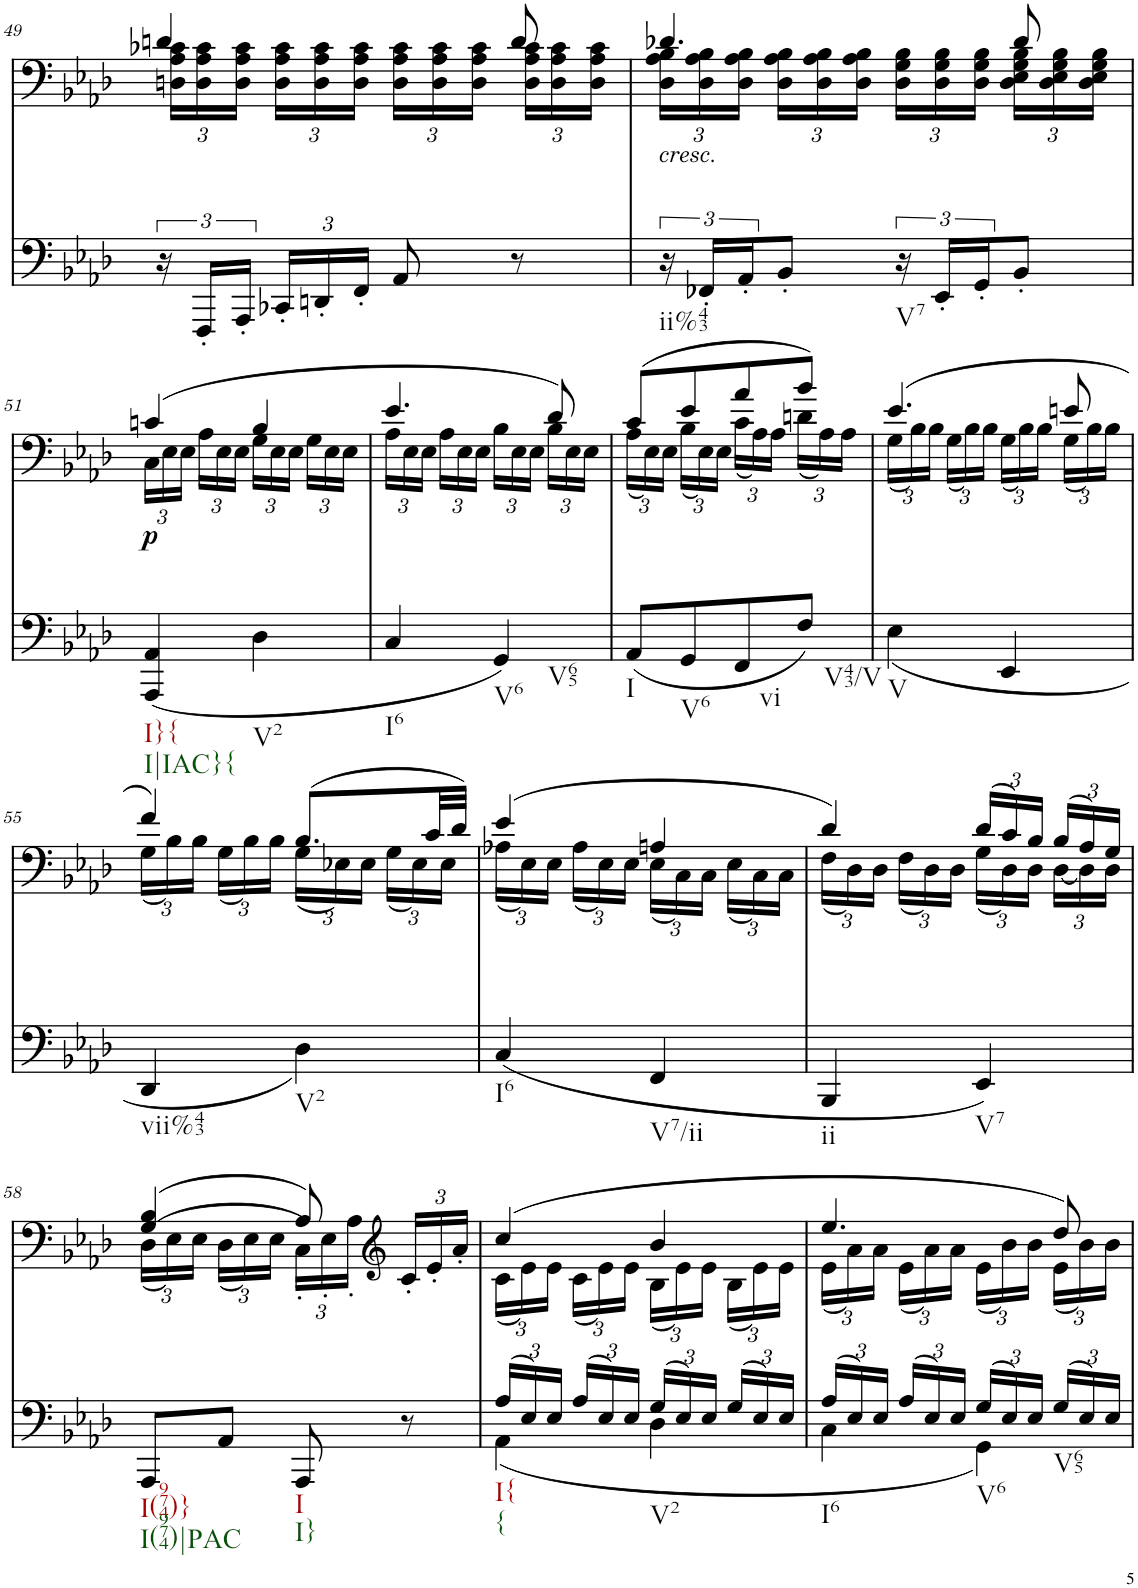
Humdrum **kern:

**kern	**kern	**text	**dynam
*part2	*part1	*part1	*part1
*staff2	*staff1	*staff1	*staff1
*I"piano	*I"piano	*	*
*I'Pno	*I'Pno	*	*
!!LO:PB:g=z
*clefF4	*clefF4	*	*
*k[b-e-a-d-]	*k[b-e-a-d-]	*	*
*A-:	*A-:	*	*
*M2/4	*M2/4	*	*
=49	=49	=49	=49
*	*^	*	*
*	*	*Xbrackettup	*	*
24r	4dn/	24Dn\ 24A-\ 24c-X\LL	.	.
24FFF'/LL	.	24D\ 24A-\ 24c-\	.	.
24AAA-'/JJ	.	24D\ 24A-\ 24c-\JJ	.	.
*Xbrackettup	*	*	*	*
24CC-X'/LL	.	24D\ 24A-\ 24c-\LL	.	.
24DDn'/	.	24D\ 24A-\ 24c-\	.	.
24FF'/JJ	.	24D\ 24A-\ 24c-\JJ	.	.
8AA-/	8ryy	24D\ 24A-\ 24c-\LL	.	.
.	.	24D\ 24A-\ 24c-\	.	.
.	.	24D\ 24A-\ 24c-\JJ	.	.
8r	8d/	24D\ 24A-\ 24c-\LL	.	.
.	.	24D\ 24A-\ 24c-\	.	.
.	.	24D\ 24A-\ 24c-\JJ	.	.
=50	=50	=50	=50	=50
*brackettup	*	*	*	*
!	!LO:TX:b:i:t=cresc.	!	!	!
!LO:TX:b:t=ii%43	!	!	!	!
!	!	!	!LO:LY:b	!
24r	4.d-X/	24D-\ 24A-\ 24B-\LL	<	.
24FF-X'/LL	.	24D-\ 24A-\ 24B-\	.	.
24AA-'/J	.	24D-\ 24A-\ 24B-\JJ	.	.
8BB-'/J	.	24D-\ 24A-\ 24B-\LL	.	.
.	.	24D-\ 24A-\ 24B-\	.	.
.	.	24D-\ 24A-\ 24B-\JJ	.	.
!LO:TX:b:t=V7	!	!	!	!
24r	.	24D-\ 24G\ 24B-\LL	.	.
24EE-'/LL	.	24D-\ 24G\ 24B-\	.	.
24GG'/J	.	24D-\ 24G\ 24B-\JJ	.	.
8BB-'/J	8d-/	24D-\ 24E-\ 24G\ 24B-\LL	.	.
.	.	24D-\ 24E-\ 24G\ 24B-\	.	.
.	.	24D-\ 24E-\ 24G\ 24B-\JJ	.	.
!!LO:LB:g=z	!!
=51	=51	=51	=51	=51
!LO:TX:b:t=I}{	!	!	!	!
!LO:TX:b:t=I|IAC}{	!	!	!	!
!	!	!	!LO:LY:b	!LO:DY:b
(<4AAA-/ 4AA-/	(4cn/	24C\LL	p	p
.	.	24E-\	.	.
.	.	24E-\JJ	.	.
.	.	24A-\LL	.	.
.	.	24E-\	.	.
.	.	24E-\JJ	.	.
!LO:TX:b:t=V2	!	!	!	!
4D-\	4B-/	24G\LL	.	.
.	.	24E-\	.	.
.	.	24E-\JJ	.	.
.	.	24G\LL	.	.
.	.	24E-\	.	.
.	.	24E-\JJ	.	.
=52	=52	=52	=52	=52
!LO:TX:b:t=I6	!	!	!	!
4C/	4.e-/	24A-\LL	.	.
.	.	24E-\	.	.
.	.	24E-\JJ	.	.
.	.	24A-\LL	.	.
.	.	24E-\	.	.
.	.	24E-\JJ	.	.
!LO:TX:b:t=V6	!	!	!	!
!LO:TX:b:t=V65	!	!	!	!
4GG/)	.	24B-\LL	.	.
.	.	24E-\	.	.
.	.	24E-\JJ	.	.
.	8d-/)	24B-\LL	.	.
.	.	24E-\	.	.
.	.	24E-\JJ	.	.
=53	=53	=53	=53	=53
!LO:TX:b:t=I	!	!	!	!
(8AA-/L	(8c/L	(24A-\LL	.	.
.	.	24E-\)	.	.
.	.	24E-\JJ	.	.
!LO:TX:b:t=V6	!	!	!	!
8GG/	8e-/	(24B-\LL	.	.
.	.	24E-\)	.	.
.	.	24E-\JJ	.	.
!LO:TX:b:t=vi	!	!	!	!
8FF/	8a-/	(24c\LL	.	.
.	.	24A-\)	.	.
.	.	24A-\JJ	.	.
!LO:TX:b:t=V43/V	!	!	!	!
8F/J)	8b-/J)	(24dn\LL	.	.
.	.	24A-\)	.	.
.	.	24A-\JJ	.	.
=54	=54	=54	=54	=54
!LO:TX:b:t=V	!	!	!	!
(<4E-\	(4.e-/	(24G\LL	.	.
.	.	24B-\)	.	.
.	.	24B-\JJ	.	.
.	.	(24G\LL	.	.
.	.	24B-\)	.	.
.	.	24B-\JJ	.	.
4EE-/	.	(24G\LL	.	.
.	.	24B-\)	.	.
.	.	24B-\JJ	.	.
.	8en/	(24G\LL	.	.
.	.	24B-\)	.	.
.	.	24B-\JJ	.	.
!!LO:LB:g=z	!!
=55	=55	=55	=55	=55
!LO:TX:b:t=vii%43	!	!	!	!
4DD-/	4f/)	(24G\LL	.	.
.	.	24B-\)	.	.
.	.	24B-\JJ	.	.
.	.	(24G\LL	.	.
.	.	24B-\)	.	.
.	.	24B-\JJ	.	.
!LO:TX:b:t=V2	!	!	!	!
4D-\)	(8.B-/L	(24G\LL	.	.
.	.	24E-X\)	.	.
.	.	24E-\JJ	.	.
.	.	(24G\LL	.	.
.	.	24E-\)	.	.
.	32c/LL	.	.	.
.	.	24E-\JJ	.	.
.	32d-/JJJ)	.	.	.
=56	=56	=56	=56	=56
!LO:TX:b:t=I6	!	!	!	!
(4C/	(4e-/	(24A-X\LL	.	.
.	.	24E-\)	.	.
.	.	24E-\JJ	.	.
.	.	(24A-\LL	.	.
.	.	24E-\)	.	.
.	.	24E-\JJ	.	.
!LO:TX:b:t=V7/ii	!	!	!	!
4FF/	4An/	(24E-\LL	.	.
.	.	24C\)	.	.
.	.	24C\JJ	.	.
.	.	(24E-\LL	.	.
.	.	24C\)	.	.
.	.	24C\JJ	.	.
=57	=57	=57	=57	=57
!LO:TX:b:t=ii	!	!	!	!
4BBB-/	4d-/)	(24F\LL	.	.
.	.	24D-\)	.	.
.	.	24D-\JJ	.	.
.	.	(24F\LL	.	.
.	.	24D-\)	.	.
.	.	24D-\JJ	.	.
!LO:TX:b:t=V7	!	!	!	!
4EE-/)	(24d-/LL	(24G\LL	.	.
.	24c/)	24D-\)	.	.
.	24B-/JJ	24D-\JJ	.	.
.	(24B-/LL	[24D-\LL	.	.
.	24A-/)	24D-\]	.	.
.	24G/JJ	24D-\JJ	.	.
!!LO:LB:g=z	!!
=58	=58	=58	=58	=58
!LO:TX:b:t=I(974)}	!	!	!	!
!LO:TX:b:t=I(974)|PAC	!	!	!	!
8AAA-/L	(>(4G/ 4B-/	(24D-\LL	.	.
.	.	24E-\)	.	.
.	.	24E-\JJ	.	.
8AA-/J	.	(24D-\LL	.	.
.	.	24E-\)	.	.
.	.	24E-\JJ	.	.
!LO:TX:b:t=I	!	!	!	!
!LO:TX:b:t=I}	!	!	!	!
8AAA-/	8A-/))	24C'\LL	.	.
.	.	24E-'\	.	.
.	.	24A-'\JJ	.	.
*	*clefG2	*	*	*
8r	24c'/LL	8ryy	.	.
.	24e-'/	.	.	.
.	24a-'/JJ	.	.	.
=59	=59	=59	=59	=59
*Xbrackettup	*	*	*	*
*^	*	*	*	*
!LO:TX:b:t=I{	!	!	!	!	!
!LO:TX:b:t={	!	!	!	!	!
(24A-/LL	(4AA-\	(4cc/	(24c\LL	.	.
24E-/)	.	.	24e-\)	.	.
24E-/JJ	.	.	24e-\JJ	.	.
(24A-/LL	.	.	(24c\LL	.	.
24E-/)	.	.	24e-\)	.	.
24E-/JJ	.	.	24e-\JJ	.	.
!LO:TX:b:t=V2	!	!	!	!	!
(24G/LL	4D-\	4b-/	(24B-\LL	.	.
24E-/)	.	.	24e-\)	.	.
24E-/JJ	.	.	24e-\JJ	.	.
(24G/LL	.	.	(24B-\LL	.	.
24E-/)	.	.	24e-\)	.	.
24E-/JJ	.	.	24e-\JJ	.	.
=60	=60	=60	=60	=60	=60
!LO:TX:b:t=I6	!	!	!	!	!
(24A-/LL	4C\	4.ee-/	(24e-\LL	.	.
24E-/)	.	.	24a-\)	.	.
24E-/JJ	.	.	24a-\JJ	.	.
(24A-/LL	.	.	(24e-\LL	.	.
24E-/)	.	.	24a-\)	.	.
24E-/JJ	.	.	24a-\JJ	.	.
!LO:TX:b:t=V6	!	!	!	!	!
(24G/LL	4GG\)	.	(24e-\LL	.	.
24E-/)	.	.	24b-\)	.	.
24E-/JJ	.	.	24b-\JJ	.	.
!LO:TX:b:t=V65	!	!	!	!	!
(24G/LL	.	8dd-/)	(24e-\LL	.	.
24E-/)	.	.	24b-\)	.	.
24E-/JJ	.	.	24b-\JJ	.	.
*v	*v	*	*	*	*
*	*v	*v	*	*
=	=	=	=
*-	*-	*-	*-
